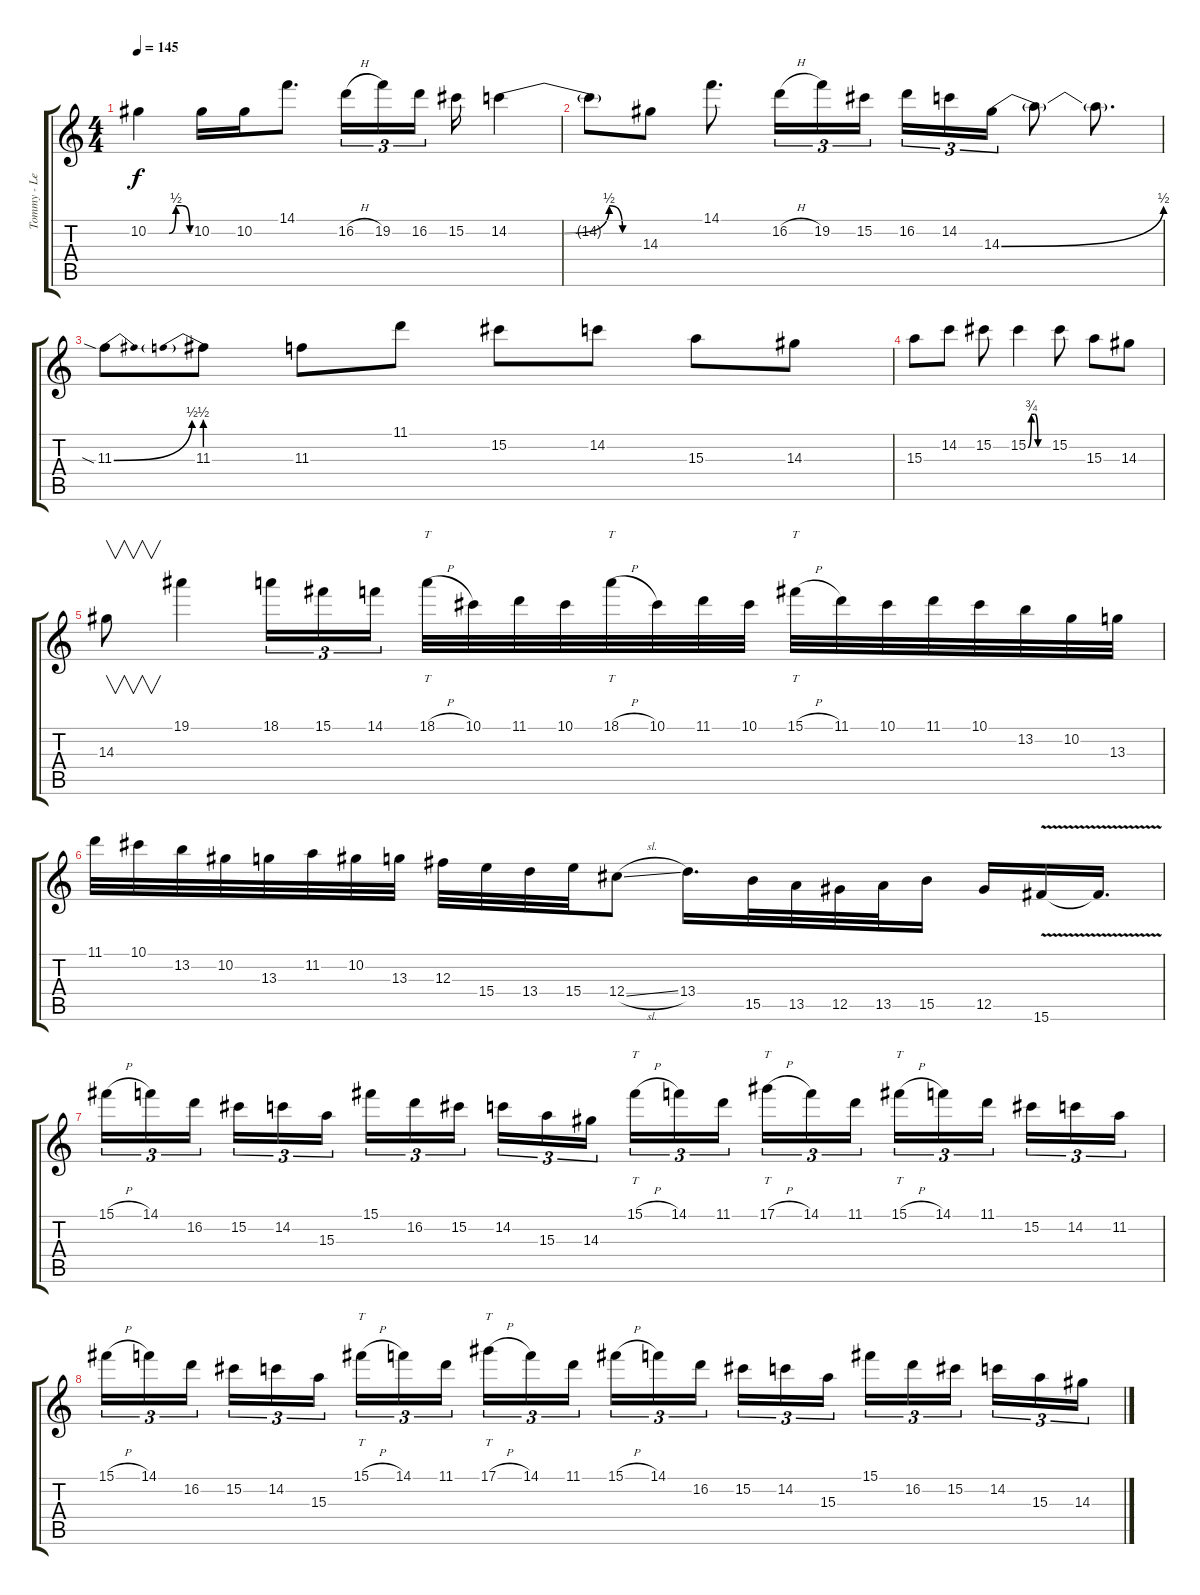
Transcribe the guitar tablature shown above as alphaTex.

\track ("Tommy - Lead Guitar" "Tommy - Le") {instrument distortionguitar}
\staff {score tabs}
\tuning (Eb4 Bb3 Gb3 Db3 Ab2 Eb2) {hide}
\ts (4 4)
\tempo 145
\clef g2
\ks c
10.2{be (custom 0 0 30 0 40 2 50 2 60 0)}.4{dy f volume 14 balance 8} 10.2.16 10.2.16 14.1.8{d} 16.2{h}.16{tu (3 2)} 19.2.16{tu (3 2)} 16.2.16{tu (3 2) beam splitsecondary} 15.2.16 14.2{be (custom 0 0 25 0 45 2 51 0 60 0)}.4 |
14.2{t}.8 14.3.8 14.1.8{d} 16.2{h}.16{tu (3 2)} 19.2.16{tu (3 2)} 15.2.16{tu (3 2) beam splitsecondary} 16.2.16{tu (3 2)} 14.2.16{tu (3 2)} 14.3{be (bend 0 0 60 2)}.16{tu (3 2)} 14.3{t}.8 14.3{t}.8{d} |
11.3{be (bend 0 0 60 2) sia}.8 11.3{be (prebend 0 2 60 2)}.8 11.3.8 11.1.8 15.2.8 14.2.8 15.3.8 14.3.8 |
15.3.8 14.2.8 15.2.8 15.2{be (custom 0 0 10 3 20 3 30 0 60 0)}.4 15.2.8 15.3.8 14.3.8 |
14.3.8{v} 19.1.4 18.1.16{tu (3 2)} 15.1.16{tu (3 2)} 14.1.16{tu (3 2)} 18.1{h}.32{tt} 10.1.32 11.1.32 10.1.32 18.1{h}.32{tt} 10.1.32 11.1.32 10.1.32 15.1{h}.32{tt} 11.1.32 10.1.32 11.1.32 10.1.32 13.2.32 10.2.32 13.3.32 |
11.1.32 10.1.32 13.2.32 10.2.32 13.3.32 11.2.32 10.2.32 13.3.32 12.3.32 15.4.32 13.4.32 15.4.32 12.4{sl}.8 13.4.16{d} 15.5.32 13.5.32 12.5.32 13.5.32 15.5.16 12.5.16 15.6{v}.16 15.6{t}.16{d} |
15.1{h}.16{tu (3 2)} 14.1.16{tu (3 2)} 16.2.16{tu (3 2) beam splitsecondary} 15.2.16{tu (3 2)} 14.2.16{tu (3 2)} 15.3.16{tu (3 2)} 15.1.16{tu (3 2)} 16.2.16{tu (3 2)} 15.2.16{tu (3 2) beam splitsecondary} 14.2.16{tu (3 2)} 15.3.16{tu (3 2)} 14.3.16{tu (3 2)} 15.1{h}.16{tt tu (3 2)} 14.1.16{tu (3 2)} 11.1.16{tu (3 2) beam splitsecondary} 17.1{h}.16{tt tu (3 2)} 14.1.16{tu (3 2)} 11.1.16{tu (3 2)} 15.1{h}.16{tt tu (3 2)} 14.1.16{tu (3 2)} 11.1.16{tu (3 2) beam splitsecondary} 15.2.16{tu (3 2)} 14.2.16{tu (3 2)} 11.2.16{tu (3 2)} |
15.1{h}.16{tu (3 2)} 14.1.16{tu (3 2)} 16.2.16{tu (3 2) beam splitsecondary} 15.2.16{tu (3 2)} 14.2.16{tu (3 2)} 15.3.16{tu (3 2)} 15.1{h}.16{tt tu (3 2)} 14.1.16{tu (3 2)} 11.1.16{tu (3 2) beam splitsecondary} 17.1{h}.16{tt tu (3 2)} 14.1.16{tu (3 2)} 11.1.16{tu (3 2)} 15.1{h}.16{tu (3 2)} 14.1.16{tu (3 2)} 16.2.16{tu (3 2) beam splitsecondary} 15.2.16{tu (3 2)} 14.2.16{tu (3 2)} 15.3.16{tu (3 2)} 15.1.16{tu (3 2)} 16.2.16{tu (3 2)} 15.2.16{tu (3 2) beam splitsecondary} 14.2.16{tu (3 2)} 15.3.16{tu (3 2)} 14.3.16{tu (3 2)}
